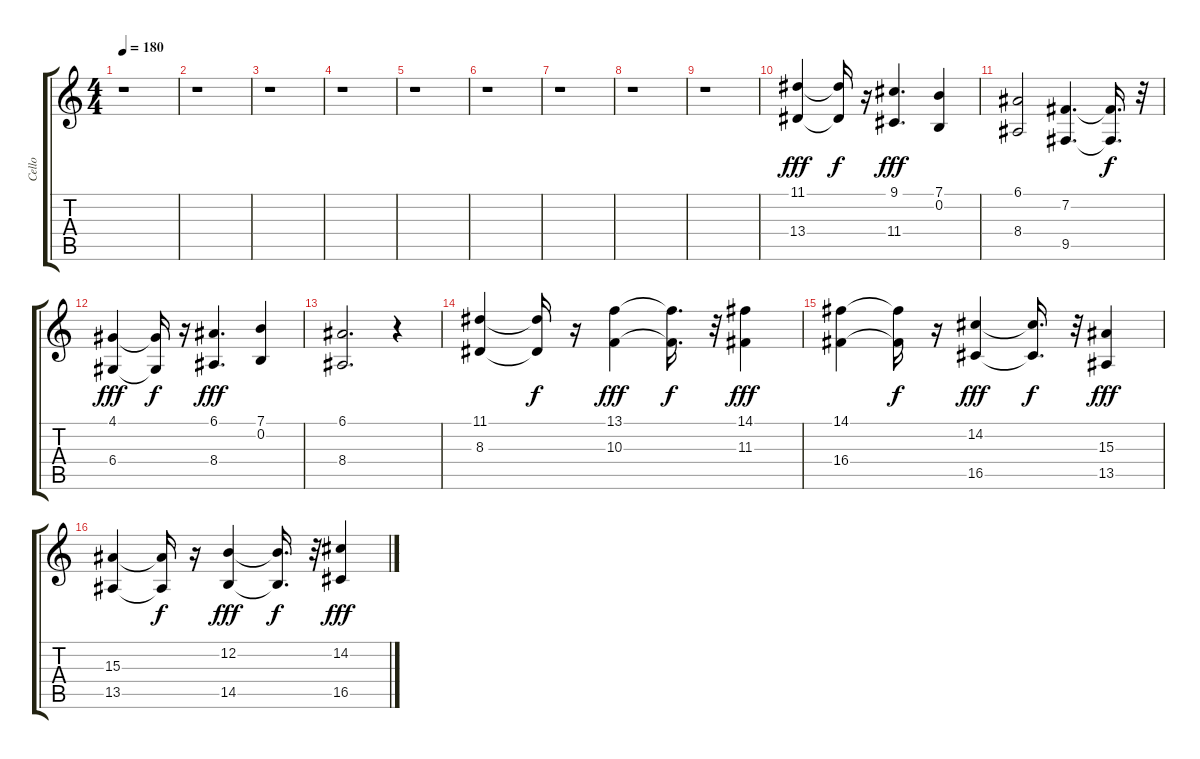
\track ("Cello" "Cello") {instrument cello}
\staff {score tabs}
\tuning (E4 B3 G3 D3 A2 E2) {hide}
\ts (4 4)
\tempo 180
\clef g2
\ks c
r.1{dy f} |
r.1 |
r.1 |
r.1 |
r.1 |
r.1 |
r.1 |
r.1 |
r.1 |
(11.1 13.4).4{dy fff} (11.1{t} 13.4{t}).16{dy f} r.16 (9.1 11.4).4{d dy fff} (7.1 0.2).4 |
(6.1 8.4).2 (7.2 9.5).4{d} (7.2{t} 9.5{t}).16{d dy f} r.32 |
(4.1 6.4).4{dy fff} (4.1{t} 6.4{t}).16{dy f} r.16 (6.1 8.4).4{d dy fff} (7.1 0.2).4 |
(6.1 8.4).2{d} r.4 |
(11.1 8.3).4 (11.1{t} 8.3{t}).16{dy f} r.16 (13.1 10.3).4{dy fff} (13.1{t} 10.3{t}).16{d dy f} r.32 (14.1 11.3).4{dy fff} |
(14.1 16.4).4 (14.1{t} 16.4{t}).16{dy f} r.16 (14.2 16.5).4{dy fff} (14.2{t} 16.5{t}).16{d dy f} r.32 (15.3 13.5).4{dy fff} |
(15.3 13.5).4 (15.3{t} 13.5{t}).16{dy f} r.16 (12.2 14.5).4{dy fff} (12.2{t} 14.5{t}).16{d dy f} r.32 (14.2 16.5).4{dy fff}
